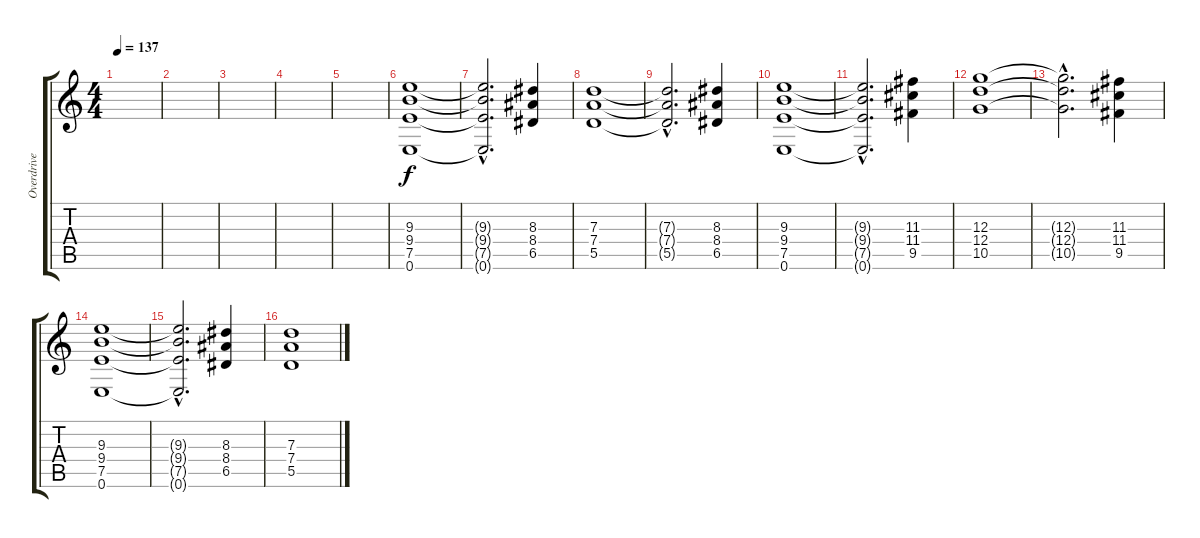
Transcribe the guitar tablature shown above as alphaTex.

\track ("Overdrive Guitar" "Overdrive ") {instrument overdrivenguitar}
\staff {score tabs}
\tuning (E4 B3 G3 D3 A2 E2) {hide}
\ts (4 4)
\tempo 137
\clef g2
\ks c
|
|
|
|
|
(9.3 9.4 7.5 0.6).1 |
(9.3{hac t} 9.4{hac t} 7.5{hac t} 0.6{hac t}).2{d} (8.3 8.4 6.5).4 |
(7.3 7.4 5.5).1 |
(7.3{hac t} 7.4{hac t} 5.5{hac t}).2{d} (8.3 8.4 6.5).4 |
(9.3 9.4 7.5 0.6).1 |
(9.3{hac t} 9.4{hac t} 7.5{hac t} 0.6{hac t}).2{d} (11.3 11.4 9.5).4 |
(12.3 12.4 10.5).1 |
(12.3{hac t} 12.4{hac t} 10.5{hac t}).2{d} (11.3 11.4 9.5).4 |
(9.3 9.4 7.5 0.6).1 |
(9.3{hac t} 9.4{hac t} 7.5{hac t} 0.6{hac t}).2{d} (8.3 8.4 6.5).4 |
(7.3 7.4 5.5).1
